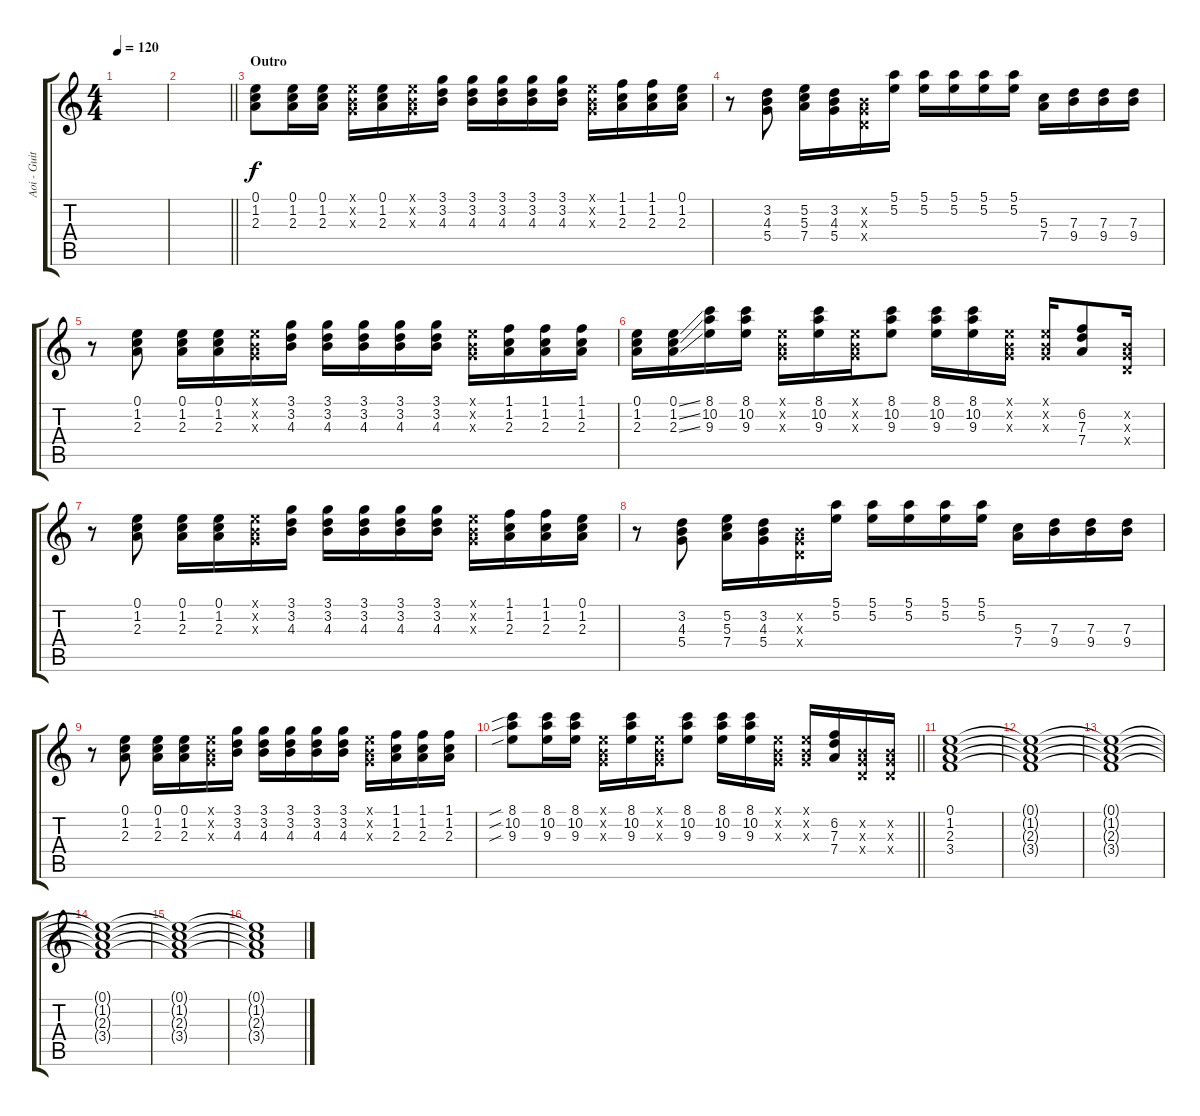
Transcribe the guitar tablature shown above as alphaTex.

\track ("Aoi - Guitar 2" "Aoi - Guit") {instrument overdrivenguitar}
\staff {score tabs}
\tuning (E4 B3 G3 D3 A2 E2) {hide}
\ts (4 4)
\tempo 120
\clef g2
\ks c
|
\barLineRight lightlight
|
\section ("" "Outro")
(0.1 1.2 2.3).8 (0.1 1.2 2.3).16 (0.1 1.2 2.3).16 (0.1{x} 0.2{x} 0.3{x}).16 (0.1 1.2 2.3).16 (0.1{x} 0.2{x} 0.3{x}).16 (3.1 3.2 4.3).16 (3.1 3.2 4.3).16 (3.1 3.2 4.3).16 (3.1 3.2 4.3).16 (3.1 3.2 4.3).16 (0.1{x} 0.2{x} 0.3{x}).16 (1.1 1.2 2.3).16 (1.1 1.2 2.3).16 (0.1 1.2 2.3).16 |
r.8 (3.2 4.3 5.4).8 (5.2 5.3 7.4).16 (3.2 4.3 5.4).16 (0.2{x} 0.3{x} 0.4{x}).16 (5.1 5.2).16 (5.1 5.2).16 (5.1 5.2).16 (5.1 5.2).16 (5.1 5.2).16 (5.3 7.4).16 (7.3 9.4).16 (7.3 9.4).16 (7.3 9.4).16 |
r.8 (0.1 1.2 2.3).8 (0.1 1.2 2.3).16 (0.1 1.2 2.3).16 (0.1{x} 0.2{x} 0.3{x}).16 (3.1 3.2 4.3).16 (3.1 3.2 4.3).16 (3.1 3.2 4.3).16 (3.1 3.2 4.3).16 (3.1 3.2 4.3).16 (0.1{x} 0.2{x} 0.3{x}).16 (1.1 1.2 2.3).16 (1.1 1.2 2.3).16 (1.1 1.2 2.3).16 |
(0.1 1.2 2.3).16 (0.1{ss} 1.2{ss} 2.3{ss}).16 (8.1 10.2 9.3).16 (8.1 10.2 9.3).16 (0.1{x} 0.2{x} 0.3{x}).16 (8.1 10.2 9.3).16 (0.1{x} 0.2{x} 0.3{x}).16 (8.1 10.2 9.3).8 (8.1 10.2 9.3).16 (8.1 10.2 9.3).16 (0.1{x} 0.2{x} 0.3{x}).16 (0.1{x} 0.2{x} 0.3{x}).16 (6.2 7.3 7.4).8 (0.2{x} 0.3{x} 0.4{x}).16 |
r.8 (0.1 1.2 2.3).8 (0.1 1.2 2.3).16 (0.1 1.2 2.3).16 (0.1{x} 0.2{x} 0.3{x}).16 (3.1 3.2 4.3).16 (3.1 3.2 4.3).16 (3.1 3.2 4.3).16 (3.1 3.2 4.3).16 (3.1 3.2 4.3).16 (0.1{x} 0.2{x} 0.3{x}).16 (1.1 1.2 2.3).16 (1.1 1.2 2.3).16 (0.1 1.2 2.3).16 |
r.8 (3.2 4.3 5.4).8 (5.2 5.3 7.4).16 (3.2 4.3 5.4).16 (0.2{x} 0.3{x} 0.4{x}).16 (5.1 5.2).16 (5.1 5.2).16 (5.1 5.2).16 (5.1 5.2).16 (5.1 5.2).16 (5.3 7.4).16 (7.3 9.4).16 (7.3 9.4).16 (7.3 9.4).16 |
r.8 (0.1 1.2 2.3).8 (0.1 1.2 2.3).16 (0.1 1.2 2.3).16 (0.1{x} 0.2{x} 0.3{x}).16 (3.1 3.2 4.3).16 (3.1 3.2 4.3).16 (3.1 3.2 4.3).16 (3.1 3.2 4.3).16 (3.1 3.2 4.3).16 (0.1{x} 0.2{x} 0.3{x}).16 (1.1 1.2 2.3).16 (1.1 1.2 2.3).16 (1.1 1.2 2.3).16 |
\barLineRight lightlight
(8.1{sib} 10.2{sib} 9.3{sib}).8 (8.1 10.2 9.3).16 (8.1 10.2 9.3).16 (0.1{x} 0.2{x} 0.3{x}).16 (8.1 10.2 9.3).16 (0.1{x} 0.2{x} 0.3{x}).16 (8.1 10.2 9.3).8 (8.1 10.2 9.3).16 (8.1 10.2 9.3).16 (0.1{x} 0.2{x} 0.3{x}).16 (0.1{x} 0.2{x} 0.3{x}).16 (6.2 7.3 7.4).16 (0.2{x} 0.3{x} 0.4{x}).16 (0.2{x} 0.3{x} 0.4{x}).16 |
\section ("" "")
(0.1 1.2 2.3 3.4).1 |
(0.1{t} 1.2{t} 2.3{t} 3.4{t}).1 |
(0.1{t} 1.2{t} 2.3{t} 3.4{t}).1 |
(0.1{t} 1.2{t} 2.3{t} 3.4{t}).1 |
(0.1{t} 1.2{t} 2.3{t} 3.4{t}).1 |
(0.1{t} 1.2{t} 2.3{t} 3.4{t}).1
